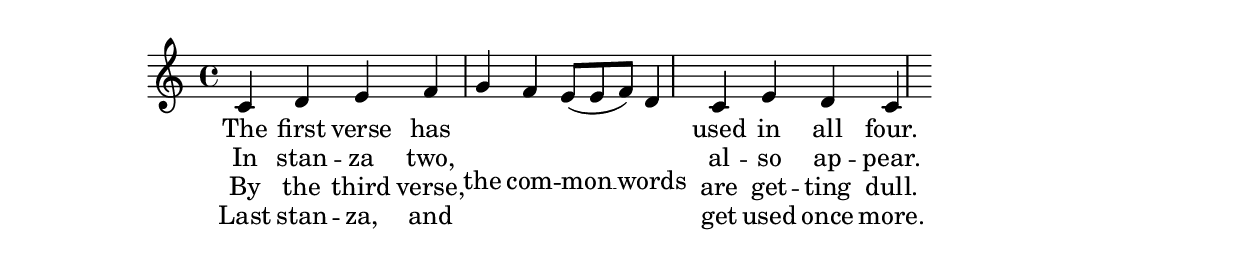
%% Do not edit this file; it is auto-generated from LSR http://lsr.dsi.unimi.it
%% This file is in the public domain.
\version "2.11.66"

\header {
  lsrtags = "vocal-music"

  texidoc = "
In a vocal piece where there are several (two,four or more) lines of
lyrics, and common lyrics for all voices at some point, these common
lyrics may be vertically centered regardingly, as shown in the
following example:

"
  doctitle = "Vertically centered common lyrics"
} % begin verbatim

\include "english.ly"
leftbrace = \markup { \override #'(font-encoding . fetaBraces) \lookup #"brace240" }
rightbrace = \markup { \rotate #180 \leftbrace }

dropLyrics =
{
    \override LyricText #'extra-offset = #'(0 . -5)
    \override LyricHyphen #'extra-offset = #'(0 . -5)
    \override LyricExtender #'extra-offset = #'(0 . -5)
}

raiseLyrics =
{
    \revert LyricText #'extra-offset
    \revert LyricHyphen #'extra-offset
    \revert LyricExtender #'extra-offset
}

skipFour = \repeat unfold 4 { \skip 8 }

lyricsA = \lyricmode { The first verse has \dropLyrics the com -- mon
__ words \raiseLyrics used in all four. }
lyricsB = \lyricmode { In stan -- za two, \skipFour al -- so ap -- pear. }
lyricsC = \lyricmode { By the third verse, \skipFour are get -- ting dull. }
lyricsD = \lyricmode { Last stan -- za, and \skipFour get used once more. }

melody = \relative c' { c4 d e f g f e8( e f) d4 c e d c }

\score
{
        <<
                \new Voice = m \melody
                \new Lyrics \lyricsto m \lyricsA
                \new Lyrics \lyricsto m \lyricsB
                \new Lyrics \lyricsto m \lyricsC
                \new Lyrics \lyricsto m \lyricsD
        >>
}
